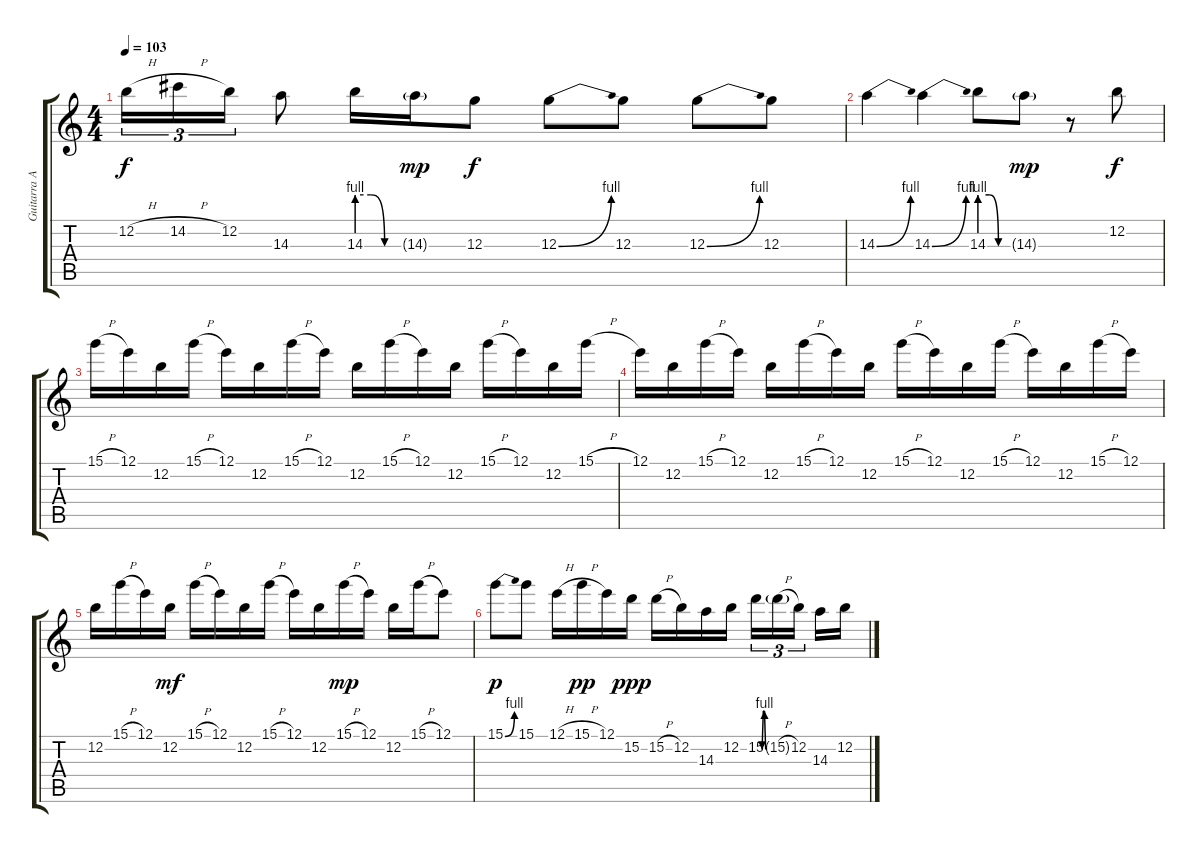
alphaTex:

\track ("Guitarra A" "Guitarra A") {instrument distortionguitar}
\staff {score tabs}
\tuning (E4 B3 G3 D3 A2 E2) {hide}
\ts (4 4)
\tempo 103
\clef g2
\ks c
12.2{h}.16{tu (3 2) dy f} 14.2{h}.16{tu (3 2)} 12.2.16{tu (3 2)} 14.3.8 14.3{be (custom 0 4 20 4 40 0 60 0)}.16 14.3{g}.16{dy mp} 12.3.8{dy f} 12.3{be (bend 0 0 60 4)}.8 12.3.8 12.3{be (bend 0 0 60 4)}.8 12.3.8 |
14.3{be (bend 0 0 60 4)}.4 14.3{be (bend 0 0 60 4)}.4 14.3{be (custom 0 4 20 4 40 0 60 0)}.8 14.3{g}.8{dy mp} r.8 12.2.8{dy f} |
15.1{h}.16 12.1.16 12.2.16 15.1{h}.16 12.1.16 12.2.16 15.1{h}.16 12.1.16 12.2.16 15.1{h}.16 12.1.16 12.2.16 15.1{h}.16 12.1.16 12.2.16 15.1{h}.16 |
12.1.16 12.2.16 15.1{h}.16 12.1.16 12.2.16 15.1{h}.16 12.1.16 12.2.16 15.1{h}.16 12.1.16 12.2.16 15.1{h}.16 12.1.16 12.2.16 15.1{h}.16 12.1.16 |
12.2.16 15.1{h}.16 12.1.16 12.2.16{dy mf} 15.1{h}.16 12.1.16 12.2.16 15.1{h}.16 12.1.16 12.2.16 15.1{h}.16{dy mp} 12.1.16 12.2.16 15.1{h}.16 12.1.8 |
15.1{be (bend 0 0 60 4)}.8{dy p} 15.1.8 12.1{h}.16 15.1{h}.16{dy pp} 12.1.16 15.2.16{dy ppp} 15.2{h}.16 12.2.16 14.3.16 12.2.16 15.2{be (custom 0 0 15 4 30 4 45 0 60 0)}.16{tu (3 2)} 15.2{h g}.16{tu (3 2)} 12.2.16{tu (3 2)} 14.3.16 12.2.16
